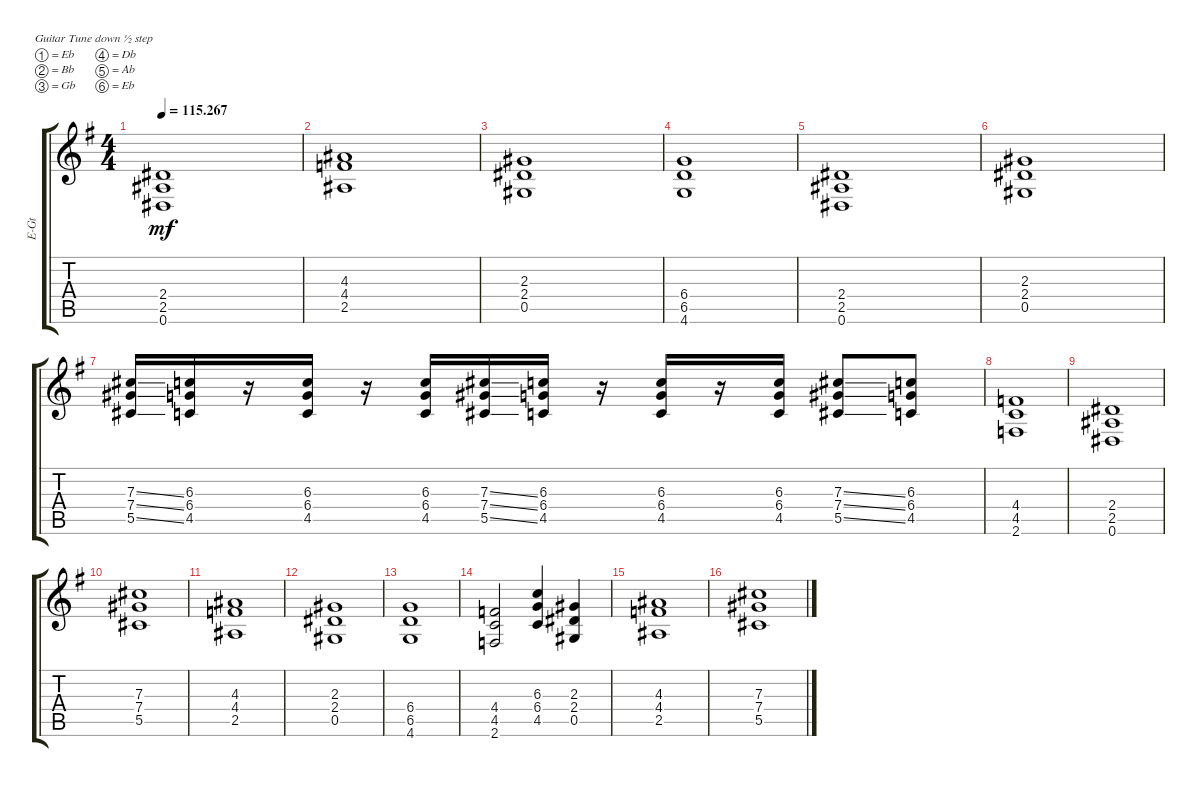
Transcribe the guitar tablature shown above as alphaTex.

\defaultSystemsLayout 4
\bracketExtendMode groupsimilarinstruments
\otherSystemsTrackNameOrientation horizontal
\track ("Electric Guitar" "E-Gt") {defaultSystemsLayout 4 instrument distortionguitar}
\staff {score tabs}
\tuning (Eb4 Bb3 Gb3 Db3 Ab2 Eb2)
\ts (4 4)
\scale
0.920041
\tempo
115.267
\accidentals auto
\clef g2
\ottava regular
\simile none
\scale
0.914433
\ks eminor
(0.6{acc forcenatural} 2.5{acc forcenatural} 2.4{acc forcenatural}).1{dy mf beam Up} |
\scale
0.920041
\scale
1.23186 (2.5{acc forcenatural} 4.4{acc b} 4.3{acc forcenatural}).1{beam Up} |
\scale
0.920041
\scale
0.914433 (0.5{acc forcenatural} 2.4{acc forcenatural} 2.3{acc forcenatural}).1{beam Up} |
\scale
1.23988
\scale
0.939276 (4.6{acc b} 6.5{acc b} 6.4{acc b}).1{beam Up} |
\scale
0.920041
\scale
0.914433 (0.6{acc forcenatural} 2.5{acc forcenatural} 2.4{acc forcenatural}).1{beam Up} |
\scale
0.920041
\scale
1.23807 (0.5{acc forcenatural} 2.4{acc forcenatural} 2.3{acc forcenatural}).1{beam Up} |
\scale
0.920041
\scale
0.920644 (5.5{ss acc forcenatural} 7.4{ss acc forcenatural} 7.3{ss acc forcenatural}).16{beam Up} (4.5{acc b} 6.4{acc b} 6.3{acc b}).16{beam Up} r.16{beam Up} (4.5{acc b} 6.4{acc b} 6.3{acc b}).16{beam Up} r.16{beam Up} (4.5{acc b} 6.4{acc b} 6.3{acc b}).16{beam Up} (5.5{ss acc forcenatural} 7.4{ss acc forcenatural} 7.3{ss acc forcenatural}).16{beam Up} (4.5{acc b} 6.4{acc b} 6.3{acc b}).16{beam Up} r.16{beam Up} (4.5{acc b} 6.4{acc b} 6.3{acc b}).16{beam Up} r.16{beam Up} (4.5{acc b} 6.4{acc b} 6.3{acc b}).16{beam Up} (5.5{ss acc forcenatural} 7.4{ss acc forcenatural} 7.3{ss acc forcenatural}).8{beam Up} (4.5{acc b} 6.4{acc b} 6.3{acc b}).8{beam Up} |
\scale
1.23988
\scale
0.920644 (2.6{acc b} 4.5{acc b} 4.4{acc b}).1{beam Up} |
\scale
0.920041
\scale
0.920644 (0.6{acc forcenatural} 2.5{acc forcenatural} 2.4{acc forcenatural}).1{beam Up} |
\scale
0.920041
\scale
1.23186 (5.5{acc forcenatural} 7.4{acc forcenatural} 7.3{acc forcenatural}).1{beam Up} |
\scale
0.920041
\scale
0.914433 (2.5{acc forcenatural} 4.4{acc b} 4.3{acc forcenatural}).1{beam Up} |
\scale
1.23366
\scale
0.914433 (0.5{acc forcenatural} 2.4{acc forcenatural} 2.3{acc forcenatural}).1{beam Up} |
\scale
0.938673
\scale
0.939276 (4.6{acc b} 6.5{acc b} 6.4{acc b}).1{beam Up} |
\scale
0.913831
\scale
1.23807 (2.6{acc b} 4.5{acc b} 4.4{acc b}).2{beam Up} (4.5{acc b} 6.4{acc b} 6.3{acc b}).4{beam Up} (0.5{acc forcenatural} 2.4{acc forcenatural} 2.3{acc forcenatural}).4{beam Up} |
\scale
0.913831
\scale
0.920644 (2.5{acc forcenatural} 4.4{acc b} 4.3{acc forcenatural}).1{beam Up} |
\scale
1.23988
\scale
0.920644 (5.5{acc forcenatural} 7.4{acc forcenatural} 7.3{acc forcenatural}).1{beam Up}
